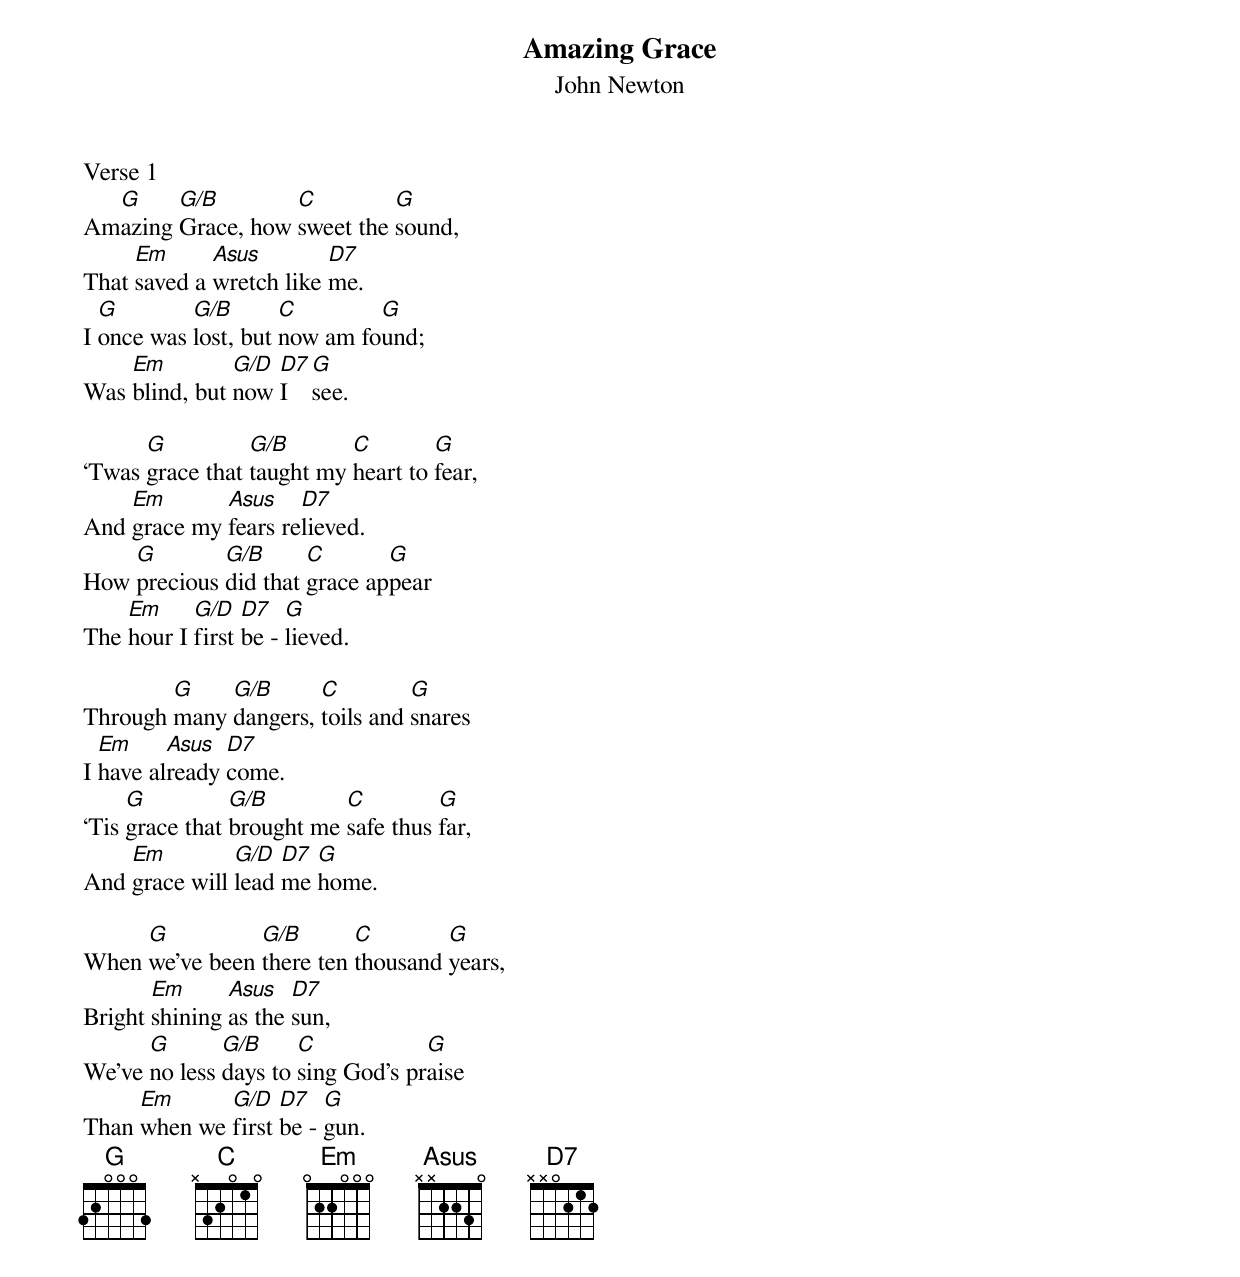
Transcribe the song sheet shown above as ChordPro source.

{t:Amazing Grace}
{st:John Newton}
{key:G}

Verse 1
Am[G]azing [G/B]Grace, how [C]sweet the [G]sound,
That [Em]saved a [Asus]wretch like [D7]me.
I [G]once was [G/B]lost, but [C]now am fo[G]und;
Was [Em]blind, but [G/D]now [D7]I [G]see.

‘Twas [G]grace that [G/B]taught my [C]heart to [G]fear,
And [Em]grace my [Asus]fears re[D7]lieved.
How [G]precious [G/B]did that [C]grace ap[G]pear
The [Em]hour I [G/D]first [D7]be - [G]lieved.

Through [G]many [G/B]dangers, [C]toils and [G]snares
I [Em]have al[Asus]ready [D7]come.
‘Tis [G]grace that [G/B]brought me [C]safe thus [G]far,
And [Em]grace will [G/D]lead [D7]me [G]home.

When [G]we’ve been [G/B]there ten [C]thousand [G]years,
Bright [Em]shining [Asus]as the [D7]sun,
We’ve [G]no less [G/B]days to [C]sing God’s pr[G]aise
Than [Em]when we [G/D]first [D7]be - [G]gun.
